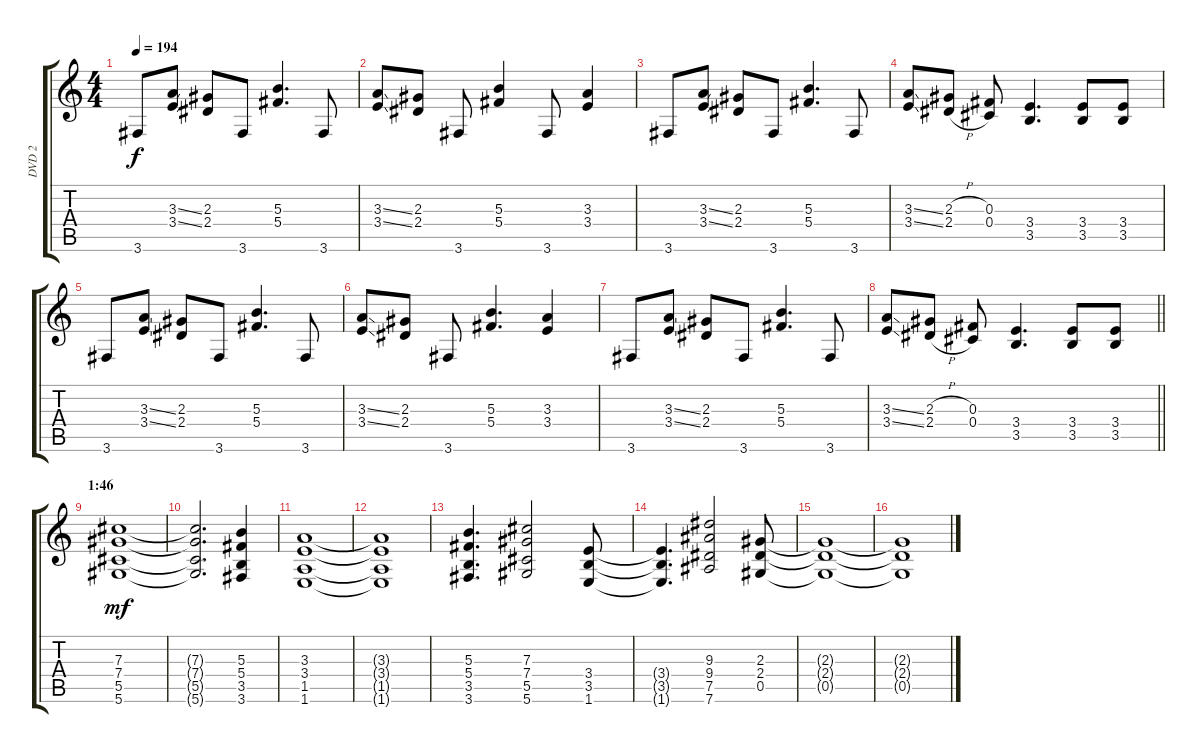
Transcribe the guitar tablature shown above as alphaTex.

\track ("DVD 2" "DVD 2") {mute instrument distortionguitar}
\staff {score tabs}
\tuning (Eb4 Bb3 Gb3 Db3 Ab2 Eb2) {hide}
\ts (4 4)
\tempo 194
\clef g2
\ks c
3.6.8{dy f} (3.3{ss} 3.4{ss}).8 (2.3 2.4).8 3.6.8 (5.3 5.4).4{d} 3.6.8 |
(3.3{ss} 3.4{ss}).8 (2.3 2.4).8 3.6.8 (5.3 5.4).4 3.6.8 (3.3 3.4).4 |
3.6.8 (3.3{ss} 3.4{ss}).8 (2.3 2.4).8 3.6.8 (5.3 5.4).4{d} 3.6.8 |
(3.3{ss} 3.4{ss}).8 (2.3{h} 2.4{h}).8 (0.3 0.4).8 (3.4 3.5).4{d} (3.4 3.5).8 (3.4 3.5).8 |
3.6.8 (3.3{ss} 3.4{ss}).8 (2.3 2.4).8 3.6.8 (5.3 5.4).4{d} 3.6.8 |
(3.3{ss} 3.4{ss}).8 (2.3 2.4).8 3.6.8 (5.3 5.4).4{d} (3.3 3.4).4 |
3.6.8 (3.3{ss} 3.4{ss}).8 (2.3 2.4).8 3.6.8 (5.3 5.4).4{d} 3.6.8 |
\barLineRight lightlight
(3.3{ss} 3.4{ss}).8 (2.3{h} 2.4{h}).8 (0.3 0.4).8 (3.4 3.5).4{d} (3.4 3.5).8 (3.4 3.5).8 |
\section ("" "1:46")
(7.3 7.4 5.5 5.6).1{dy mf} |
(7.3{t} 7.4{t} 5.5{t} 5.6{t}).2{d} (5.3 5.4 3.5 3.6).4 |
(3.3 3.4 1.5 1.6).1 |
(3.3{t} 3.4{t} 1.5{t} 1.6{t}).1 |
(5.3 5.4 3.5 3.6).4{d} (7.3 7.4 5.5 5.6).2 (3.4 3.5 1.6).8 |
(3.4{t} 3.5{t} 1.6{t}).4{d} (9.3 9.4 7.5 7.6).2 (2.3 2.4 0.5).8 |
(2.3{t} 2.4{t} 0.5{t}).1 |
(2.3{t} 2.4{t} 0.5{t}).1
